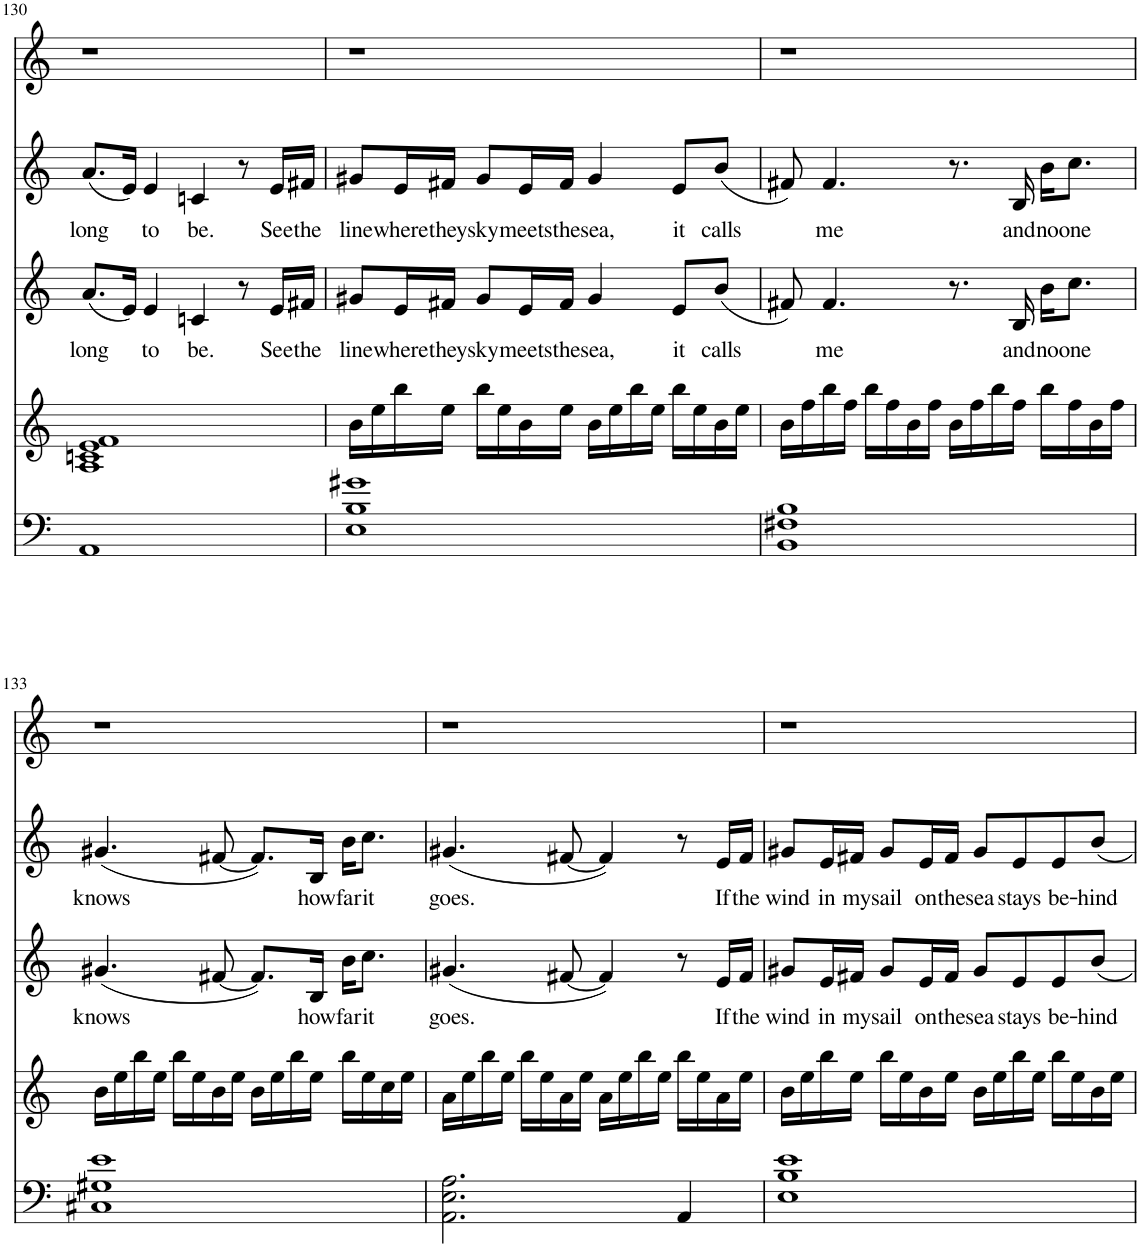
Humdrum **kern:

**kern	**kern	**kern	**text	**kern	**text	**kern
*part5	*part4	*part3	*part3	*part2	*part2	*part1
*staff5	*staff4	*staff3	*staff3	*staff2	*staff2	*staff1
*I"Piano	*I"Piano	*I"Part II	*	*I"Part I	*	*I"Solo
*I'Pno	*I'Pno	*	*	*	*	*
!!LO:PB:g=z
*clefF4	*clefG2	*clefG2	*	*clefG2	*	*clefG2
*k[]	*k[]	*k[]	*	*k[]	*	*k[]
*M4/4	*M4/4	*M4/4	*	*M4/4	*	*M4/4
=130	=130	=130	=130	=130	=130	=130
!	!	!	!LO:LY:b	!	!LO:LY:b	!
1AA	1A 1cn 1e 1f	(8.a/L	long	(8.a/L	long	1r
.	.	16e/Jk)	.	16e/Jk)	.	.
!	!	!	!LO:LY:b	!	!LO:LY:b	!
.	.	4e/	to	4e/	to	.
!	!	!	!LO:LY:b	!	!LO:LY:b	!
.	.	4cn/	be.	4cn/	be.	.
.	.	8r	.	8r	.	.
!	!	!	!LO:LY:b	!	!LO:LY:b	!
.	.	16e/LL	See	16e/LL	See	.
!	!	!	!LO:LY:b	!	!LO:LY:b	!
.	.	16f#X/JJ	the	16f#X/JJ	the	.
=131	=131	=131	=131	=131	=131	=131
!	!	!	!LO:LY:b	!	!LO:LY:b	!
1E 1B 1g#X	16b\LL	8g#X/L	line	8g#X/L	line	1r
.	16ee\	.	.	.	.	.
!	!	!	!LO:LY:b	!	!LO:LY:b	!
.	16bb\	16e/L	where	16e/L	where	.
!	!	!	!LO:LY:b	!	!LO:LY:b	!
.	16ee\JJ	16f#X/JJ	they	16f#X/JJ	they	.
!	!	!	!LO:LY:b	!	!LO:LY:b	!
.	16bb\LL	8g#/L	sky	8g#/L	sky	.
.	16ee\	.	.	.	.	.
!	!	!	!LO:LY:b	!	!LO:LY:b	!
.	16b\	16e/L	meets	16e/L	meets	.
!	!	!	!LO:LY:b	!	!LO:LY:b	!
.	16ee\JJ	16f#/JJ	the	16f#/JJ	the	.
!	!	!	!LO:LY:b	!	!LO:LY:b	!
.	16b\LL	4g#/	sea,	4g#/	sea,	.
.	16ee\	.	.	.	.	.
.	16bb\	.	.	.	.	.
.	16ee\JJ	.	.	.	.	.
!	!	!	!LO:LY:b	!	!LO:LY:b	!
.	16bb\LL	8e/L	it	8e/L	it	.
.	16ee\	.	.	.	.	.
!	!	!	!LO:LY:b	!	!LO:LY:b	!
.	16b\	(8b/J	calls	(8b/J	calls	.
.	16ee\JJ	.	.	.	.	.
=132	=132	=132	=132	=132	=132	=132
1BB 1F#X 1B	16b\LL	8f#X/)	.	8f#X/)	.	1r
.	16ff\	.	.	.	.	.
!	!	!	!LO:LY:b	!	!LO:LY:b	!
.	16bb\	4.f#/	me	4.f#/	me	.
.	16ff\JJ	.	.	.	.	.
.	16bb\LL	.	.	.	.	.
.	16ff\	.	.	.	.	.
.	16b\	.	.	.	.	.
.	16ff\JJ	.	.	.	.	.
.	16b\LL	8.r	.	8.r	.	.
.	16ff\	.	.	.	.	.
.	16bb\	.	.	.	.	.
!	!	!	!LO:LY:b	!	!LO:LY:b	!
.	16ff\JJ	16B/	and	16B/	and	.
!	!	!	!LO:LY:b	!	!LO:LY:b	!
.	16bb\LL	16b\KL	no	16b\KL	no	.
!	!	!	!LO:LY:b	!	!LO:LY:b	!
.	16ff\	8.cc\J	one	8.cc\J	one	.
.	16b\	.	.	.	.	.
.	16ff\JJ	.	.	.	.	.
!!LO:LB:g=z
=133	=133	=133	=133	=133	=133	=133
!	!	!	!LO:LY:b	!	!LO:LY:b	!
1C#X 1G#X 1e	16b\LL	(4.g#X/	knows	(4.g#X/	knows	1r
.	16ee\	.	.	.	.	.
.	16bb\	.	.	.	.	.
.	16ee\JJ	.	.	.	.	.
.	16bb\LL	.	.	.	.	.
.	16ee\	.	.	.	.	.
.	16b\	[8f#X/	.	[8f#X/	.	.
.	16ee\JJ	.	.	.	.	.
.	16b\LL	8.f#/L])	.	8.f#/L])	.	.
.	16ee\	.	.	.	.	.
.	16bb\	.	.	.	.	.
!	!	!	!LO:LY:b	!	!LO:LY:b	!
.	16ee\JJ	16B/Jk	how	16B/Jk	how	.
!	!	!	!LO:LY:b	!	!LO:LY:b	!
.	16bb\LL	16b\KL	far	16b\KL	far	.
!	!	!	!LO:LY:b	!	!LO:LY:b	!
.	16ee\	8.cc\J	it	8.cc\J	it	.
.	16cc\	.	.	.	.	.
.	16ee\JJ	.	.	.	.	.
=134	=134	=134	=134	=134	=134	=134
!	!	!	!LO:LY:b	!	!LO:LY:b	!
2.AA\ 2.E\ 2.A\	16a\LL	(4.g#X/	goes.	(4.g#X/	goes.	1r
.	16ee\	.	.	.	.	.
.	16bb\	.	.	.	.	.
.	16ee\JJ	.	.	.	.	.
.	16bb\LL	.	.	.	.	.
.	16ee\	.	.	.	.	.
.	16a\	[8f#X/	.	[8f#X/	.	.
.	16ee\JJ	.	.	.	.	.
.	16a\LL	4f#/])	.	4f#/])	.	.
.	16ee\	.	.	.	.	.
.	16bb\	.	.	.	.	.
.	16ee\JJ	.	.	.	.	.
4AA/	16bb\LL	8r	.	8r	.	.
.	16ee\	.	.	.	.	.
!	!	!	!LO:LY:b	!	!LO:LY:b	!
.	16a\	16e/LL	If	16e/LL	If	.
!	!	!	!LO:LY:b	!	!LO:LY:b	!
.	16ee\JJ	16f#/JJ	the	16f#/JJ	the	.
=135	=135	=135	=135	=135	=135	=135
!	!	!	!LO:LY:b	!	!LO:LY:b	!
1E 1B 1e	16b\LL	8g#X/L	wind	8g#X/L	wind	1r
.	16ee\	.	.	.	.	.
!	!	!	!LO:LY:b	!	!LO:LY:b	!
.	16bb\	16e/L	in	16e/L	in	.
!	!	!	!LO:LY:b	!	!LO:LY:b	!
.	16ee\JJ	16f#X/JJ	my	16f#X/JJ	my	.
!	!	!	!LO:LY:b	!	!LO:LY:b	!
.	16bb\LL	8g#/L	sail	8g#/L	sail	.
.	16ee\	.	.	.	.	.
!	!	!	!LO:LY:b	!	!LO:LY:b	!
.	16b\	16e/L	on	16e/L	on	.
!	!	!	!LO:LY:b	!	!LO:LY:b	!
.	16ee\JJ	16f#/JJ	the	16f#/JJ	the	.
!	!	!	!LO:LY:b	!	!LO:LY:b	!
.	16b\LL	8g#/L	sea	8g#/L	sea	.
.	16ee\	.	.	.	.	.
!	!	!	!LO:LY:b	!	!LO:LY:b	!
.	16bb\	8e/	stays	8e/	stays	.
.	16ee\JJ	.	.	.	.	.
!	!	!	!LO:LY:b	!	!LO:LY:b	!
.	16bb\LL	8e/	be-	8e/	be-	.
.	16ee\	.	.	.	.	.
!	!	!	!LO:LY:b	!	!LO:LY:b	!
.	16b\	8b/J	-hind	8b/J	-hind	.
.	16ee\JJ	.	.	.	.	.
=	=	=	=	=	=	=
*-	*-	*-	*-	*-	*-	*-
